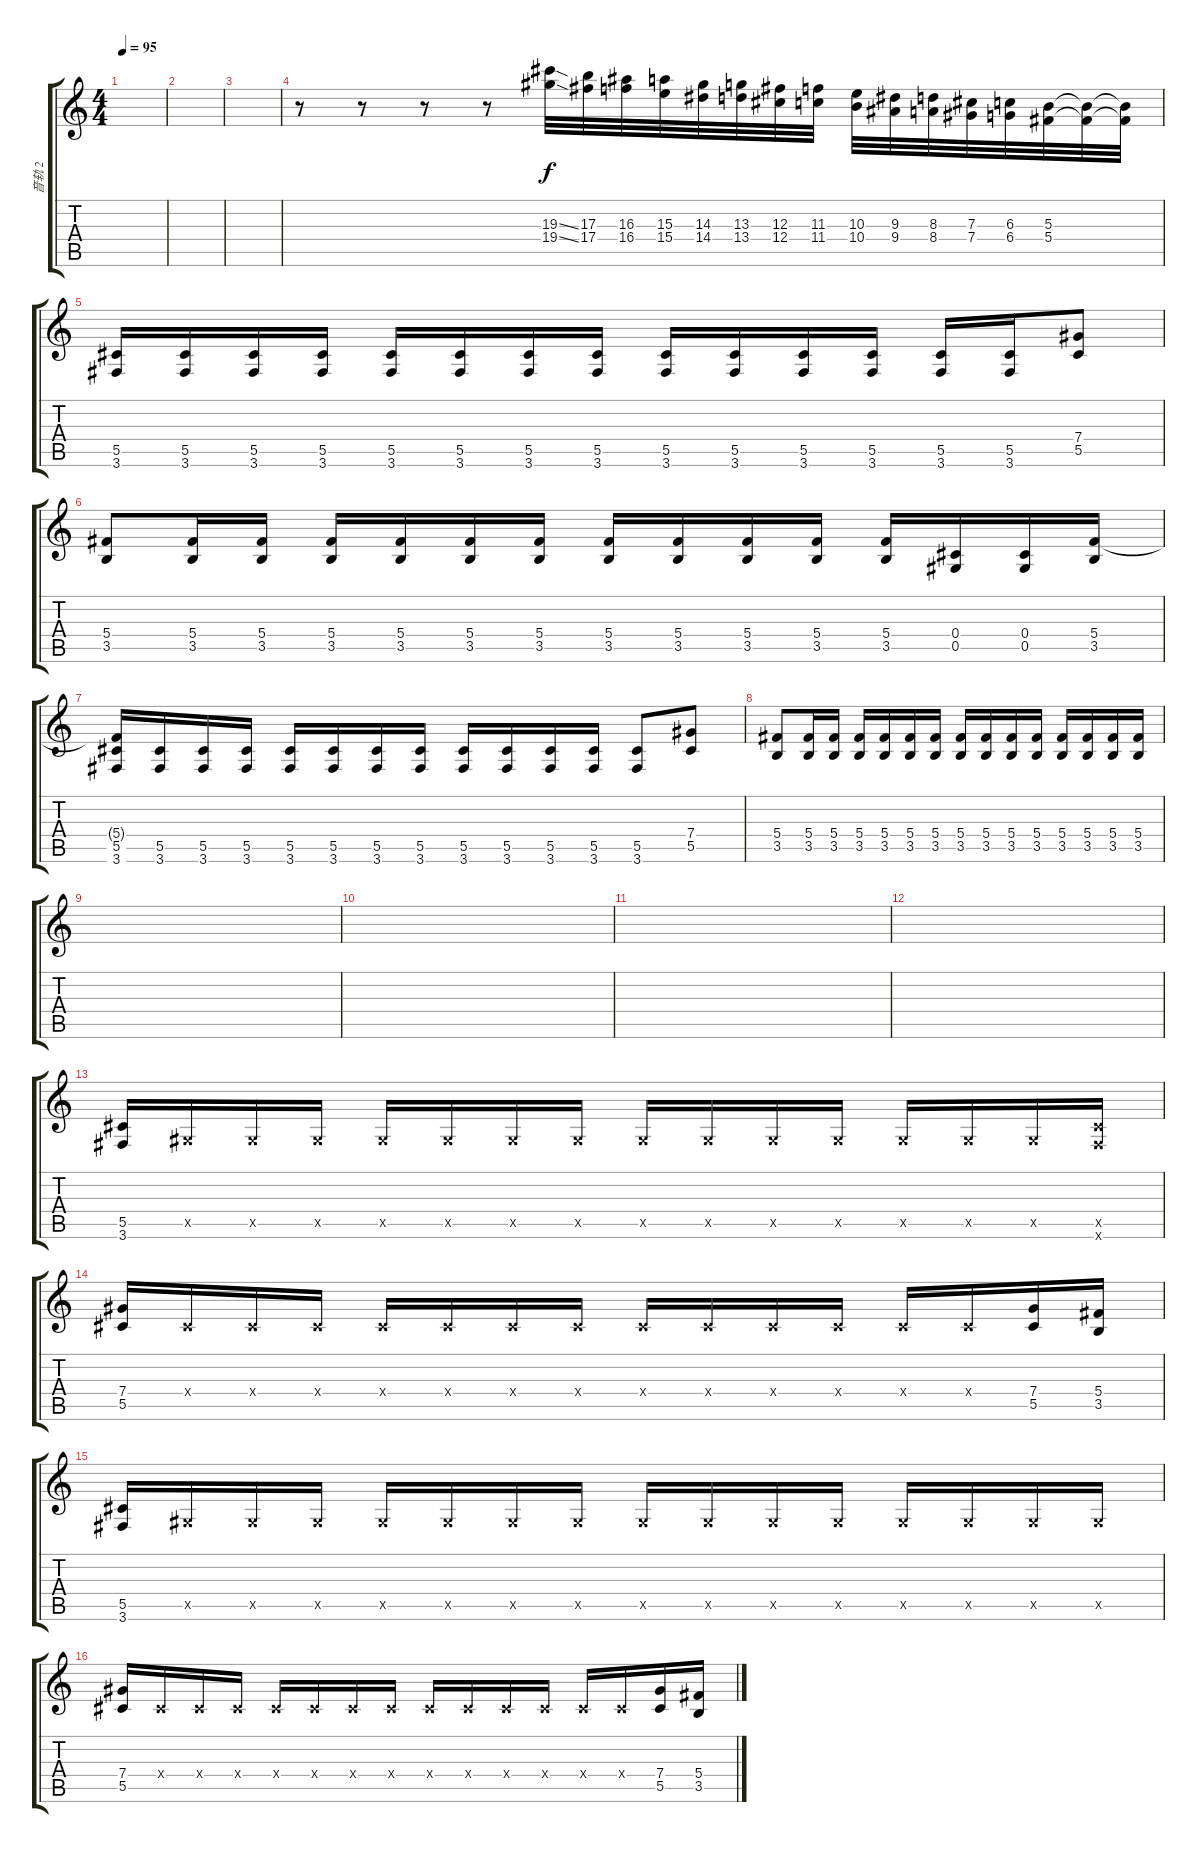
\track ("音轨 2" "音轨 2") {instrument distortionguitar}
\staff {score tabs}
\tuning (Eb4 Bb3 Gb3 Db3 Ab2 Eb2) {hide}
\ts (4 4)
\tempo 95
\clef g2
\ks c
|
|
|
r.8 r.8 r.8 r.8 (19.3{ss} 19.4{ss}).32{volume 9} (17.3 17.4).32 (16.3 16.4).32 (15.3 15.4).32 (14.3 14.4).32 (13.3 13.4).32 (12.3 12.4).32 (11.3 11.4).32 (10.3 10.4).32 (9.3 9.4).32 (8.3 8.4).32 (7.3 7.4).32 (6.3 6.4).32 (5.3 5.4).32 (5.3{t} 5.4{t}).32 (5.3{t} 5.4{t}).32 |
(5.5 3.6).16{volume 13} (5.5 3.6).16 (5.5 3.6).16 (5.5 3.6).16 (5.5 3.6).16 (5.5 3.6).16 (5.5 3.6).16 (5.5 3.6).16 (5.5 3.6).16 (5.5 3.6).16 (5.5 3.6).16 (5.5 3.6).16 (5.5 3.6).16 (5.5 3.6).16 (7.4 5.5).8 |
(5.4 3.5).8 (5.4 3.5).16 (5.4 3.5).16 (5.4 3.5).16 (5.4 3.5).16 (5.4 3.5).16 (5.4 3.5).16 (5.4 3.5).16 (5.4 3.5).16 (5.4 3.5).16 (5.4 3.5).16 (5.4 3.5).16 (0.4 0.5).16 (0.4 0.5).16 (5.4 3.5).16 |
(5.4{t} 5.5 3.6).16 (5.5 3.6).16 (5.5 3.6).16 (5.5 3.6).16 (5.5 3.6).16 (5.5 3.6).16 (5.5 3.6).16 (5.5 3.6).16 (5.5 3.6).16 (5.5 3.6).16 (5.5 3.6).16 (5.5 3.6).16 (5.5 3.6).8 (7.4 5.5).8 |
(5.4 3.5).8 (5.4 3.5).16 (5.4 3.5).16 (5.4 3.5).16 (5.4 3.5).16 (5.4 3.5).16 (5.4 3.5).16 (5.4 3.5).16 (5.4 3.5).16 (5.4 3.5).16 (5.4 3.5).16 (5.4 3.5).16 (5.4 3.5).16 (5.4 3.5).16 (5.4 3.5).16 |
|
|
|
|
(5.5 3.6).16 0.5{x}.16 0.5{x}.16 0.5{x}.16 0.5{x}.16 0.5{x}.16 0.5{x}.16 0.5{x}.16 0.5{x}.16 0.5{x}.16 0.5{x}.16 0.5{x}.16 0.5{x}.16 0.5{x}.16 0.5{x}.16 (5.5{x} 3.6{x}).16 |
(7.4 5.5).16 0.4{x}.16 0.4{x}.16 0.4{x}.16 0.4{x}.16 0.4{x}.16 0.4{x}.16 0.4{x}.16 0.4{x}.16 0.4{x}.16 0.4{x}.16 0.4{x}.16 0.4{x}.16 0.4{x}.16 (7.4 5.5).16 (5.4 3.5).16 |
(5.5 3.6).16 0.5{x}.16 0.5{x}.16 0.5{x}.16 0.5{x}.16 0.5{x}.16 0.5{x}.16 0.5{x}.16 0.5{x}.16 0.5{x}.16 0.5{x}.16 0.5{x}.16 0.5{x}.16 0.5{x}.16 0.5{x}.16 0.5{x}.16 |
(7.4 5.5).16 0.4{x}.16 0.4{x}.16 0.4{x}.16 0.4{x}.16 0.4{x}.16 0.4{x}.16 0.4{x}.16 0.4{x}.16 0.4{x}.16 0.4{x}.16 0.4{x}.16 0.4{x}.16 0.4{x}.16 (7.4 5.5).16 (5.4 3.5).16
